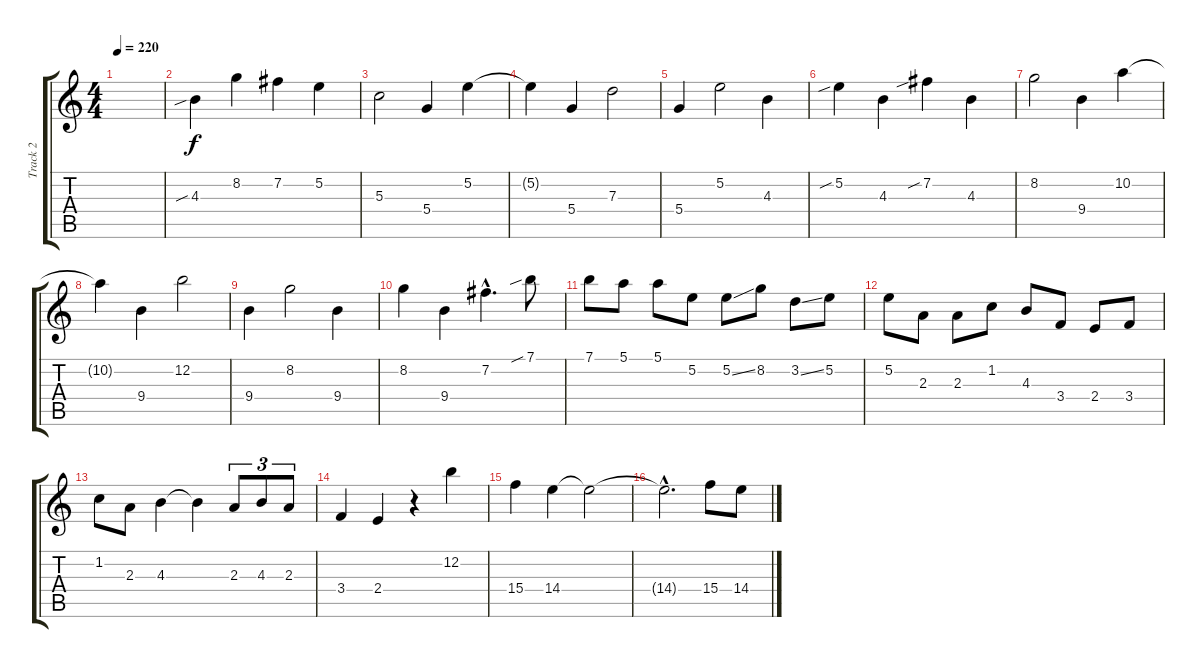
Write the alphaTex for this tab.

\track ("Track 2" "Track 2") {instrument distortionguitar}
\staff {score tabs}
\tuning (E4 B3 G3 D3 A2 E2) {hide}
\ts (4 4)
\tempo 220
\clef g2
\ks c
|
4.3{sib}.4{volume 11} 8.2.4 7.2.4 5.2.4 |
5.3.2 5.4.4 5.2.4 |
5.2{t}.4 5.4.4 7.3.2 |
5.4.4 5.2.2 4.3.4 |
5.2{sib}.4 4.3.4 7.2{sib}.4 4.3.4 |
8.2.2 9.4.4 10.2.4 |
10.2{t}.4 9.4.4 12.2.2 |
9.4.4 8.2.2 9.4.4 |
8.2.4 9.4.4 7.2{hac}.4{d} 7.1{sib}.8 |
7.1.8 5.1.8 5.1.8 5.2.8 5.2{ss}.8 8.2.8 3.2{ss}.8 5.2.8 |
5.2.8 2.3.8 2.3.8 1.2.8 4.3.8 3.4.8 2.4.8 3.4.8 |
1.2.8 2.3.8 4.3.4 4.3{t}.4 2.3.8{tu (3 2)} 4.3.8{tu (3 2)} 2.3.8{tu (3 2)} |
3.4.4 2.4.4 r.4 12.2.4 |
15.4.4 14.4.4 14.4{t}.2 |
14.4{hac t}.2{d} 15.4.8 14.4.8
